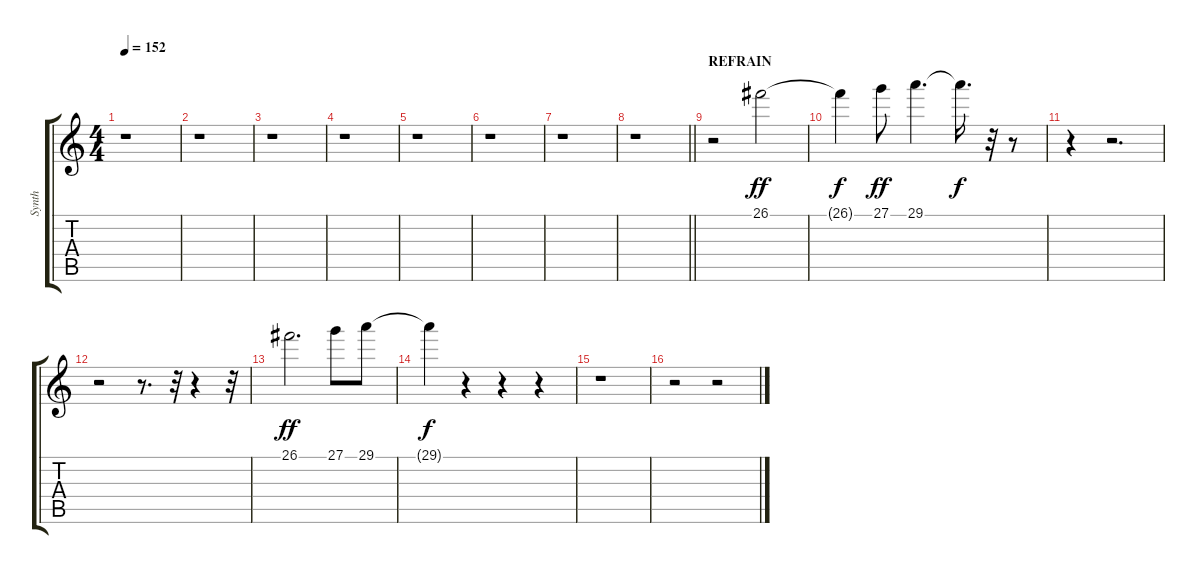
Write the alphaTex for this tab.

\track ("Synth" "Synth") {instrument pad3polysynth}
\staff {score tabs}
\tuning (E4 B3 G3 D3 A2 E2) {hide}
\ts (4 4)
\tempo 152
\clef g2
\ks c
r.1{dy ff} |
r.1 |
r.1 |
r.1 |
r.1 |
r.1 |
r.1 |
\barLineRight lightlight
r.1 |
\section ("" "REFRAIN")
r.2 26.1.2 |
26.1{t}.4{dy f} 27.1.8{dy ff} 29.1.4{d} 29.1{t}.16{d dy f} r.32 r.8 |
r.4 r.2{d} |
r.2 r.8{d} r.32 r.4 r.32 |
26.1.2{d dy ff} 27.1.8 29.1.8 |
29.1{t}.4{dy f} r.4 r.4 r.4 |
r.1 |
r.2 r.2
